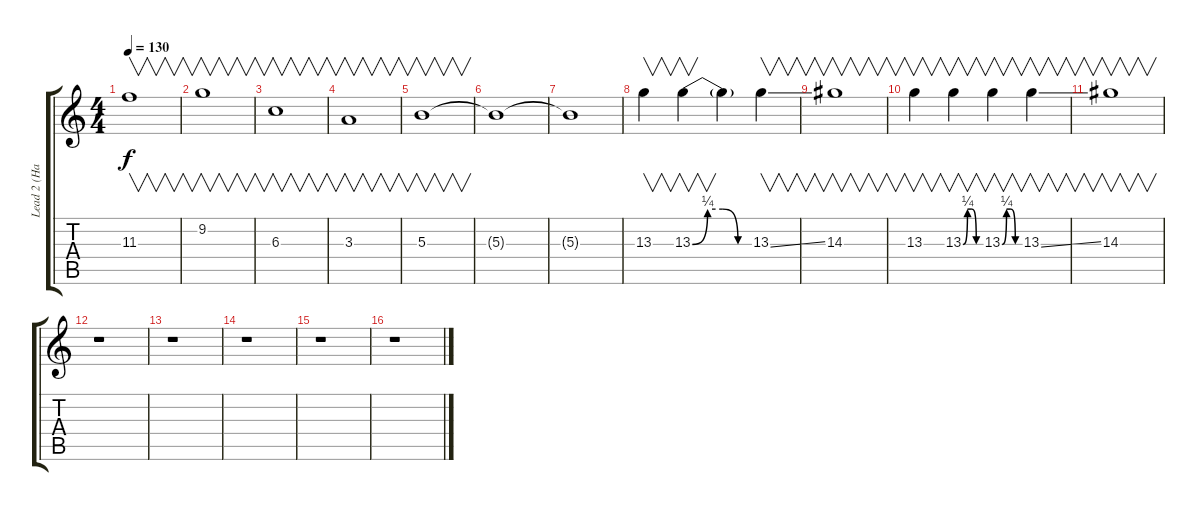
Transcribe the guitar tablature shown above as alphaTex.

\track ("Lead 2 (Harmonyzer? Octaver?)" "Lead 2 (Ha") {instrument overdrivenguitar}
\staff {score tabs}
\tuning (Eb4 Bb3 Gb3 Db3 Ab2 Eb2) {hide}
\ts (4 4)
\tempo 130
\clef g2
\ks c
11.3.1{v dy f} |
9.2.1{v} |
6.3.1{v} |
3.3.1{v} |
5.3.1{v} |
5.3{t}.1 |
5.3{t}.1 |
13.3.4{v} 13.3{be (custom 0 0 15 1 30 1 45 0 60 0)}.4{v} 13.3{t}.4 13.3{ss}.4{v} |
14.3.1{v} |
13.3.4{v} 13.3{be (custom 0 0 15 1 30 1 45 0 60 0)}.4{v} 13.3{be (custom 0 0 15 1 30 1 45 0 60 0)}.4{v} 13.3{ss}.4{v} |
14.3.1{v} |
r.1 |
r.1 |
r.1 |
r.1 |
r.1
